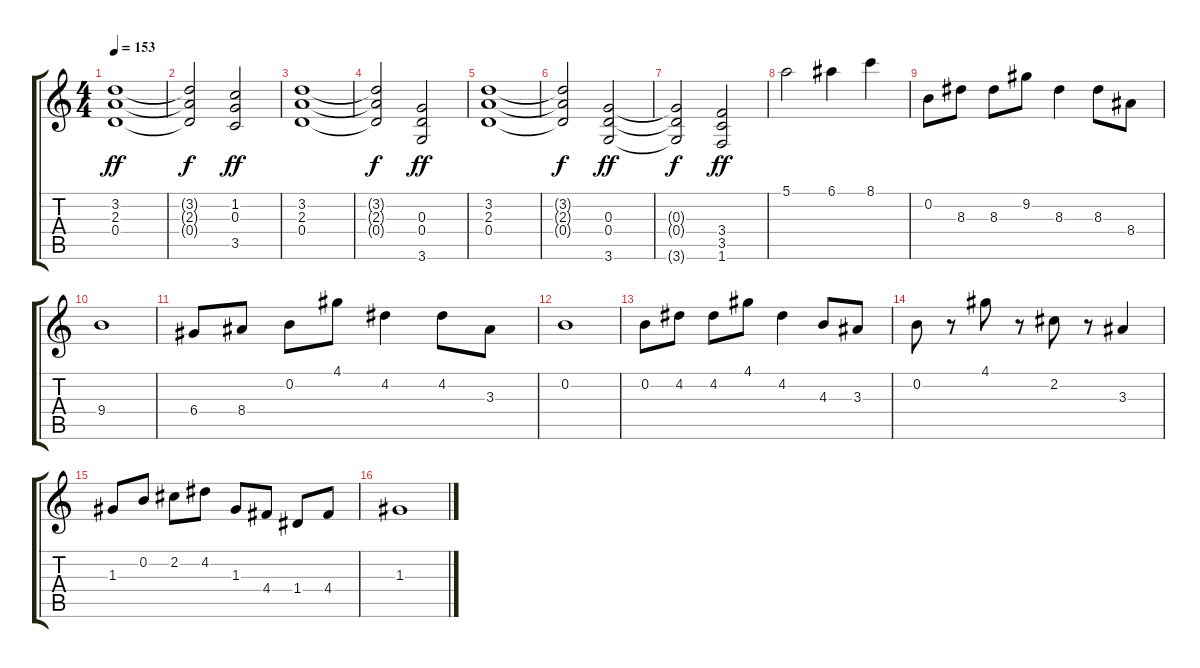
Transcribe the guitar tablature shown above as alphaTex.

\track "" {instrument overdrivenguitar}
\staff {score tabs}
\tuning (E4 B3 G3 D3 A2 E2) {hide}
\ts (4 4)
\tempo 153
\clef g2
\ks c
(3.2 2.3 0.4).1{dy ff} |
(3.2{t} 2.3{t} 0.4{t}).2{dy f} (1.2 0.3 3.5).2{dy ff} |
(3.2 2.3 0.4).1 |
(3.2{t} 2.3{t} 0.4{t}).2{dy f} (0.3 0.4 3.6).2{dy ff} |
(3.2 2.3 0.4).1 |
(3.2{t} 2.3{t} 0.4{t}).2{dy f} (0.3 0.4 3.6).2{dy ff} |
(0.3{t} 0.4{t} 3.6{t}).2{dy f} (3.4 3.5 1.6).2{dy ff} |
5.1.2 6.1.4 8.1.4 |
0.2.8 8.3.8 8.3.8 9.2.8 8.3.4 8.3.8 8.4.8 |
9.4.1 |
6.4.8 8.4.8 0.2.8 4.1.8 4.2.4 4.2.8 3.3.8 |
0.2.1 |
0.2.8 4.2.8 4.2.8 4.1.8 4.2.4 4.3.8 3.3.8 |
0.2.8 r.8 4.1.8 r.8 2.2.8 r.8 3.3.4 |
1.3.8 0.2.8 2.2.8 4.2.8 1.3.8 4.4.8 1.4.8 4.4.8 |
1.3.1
